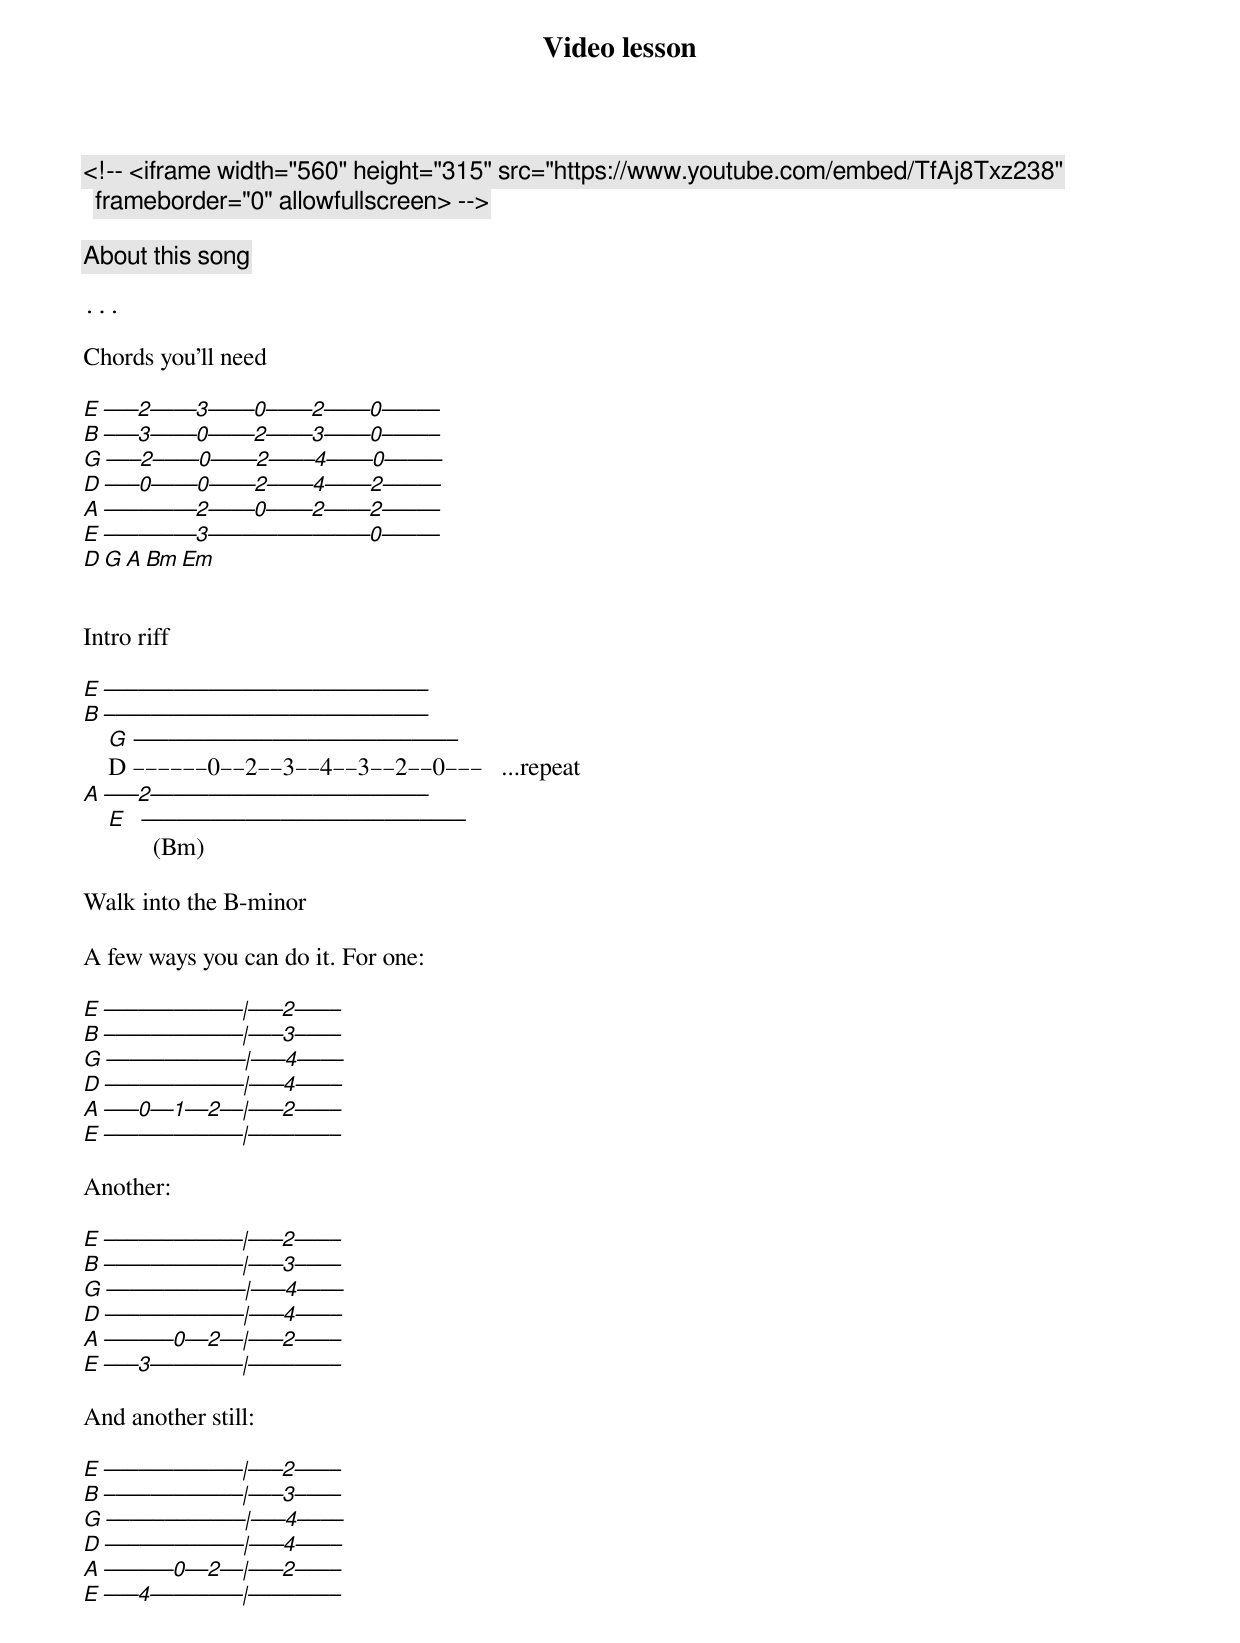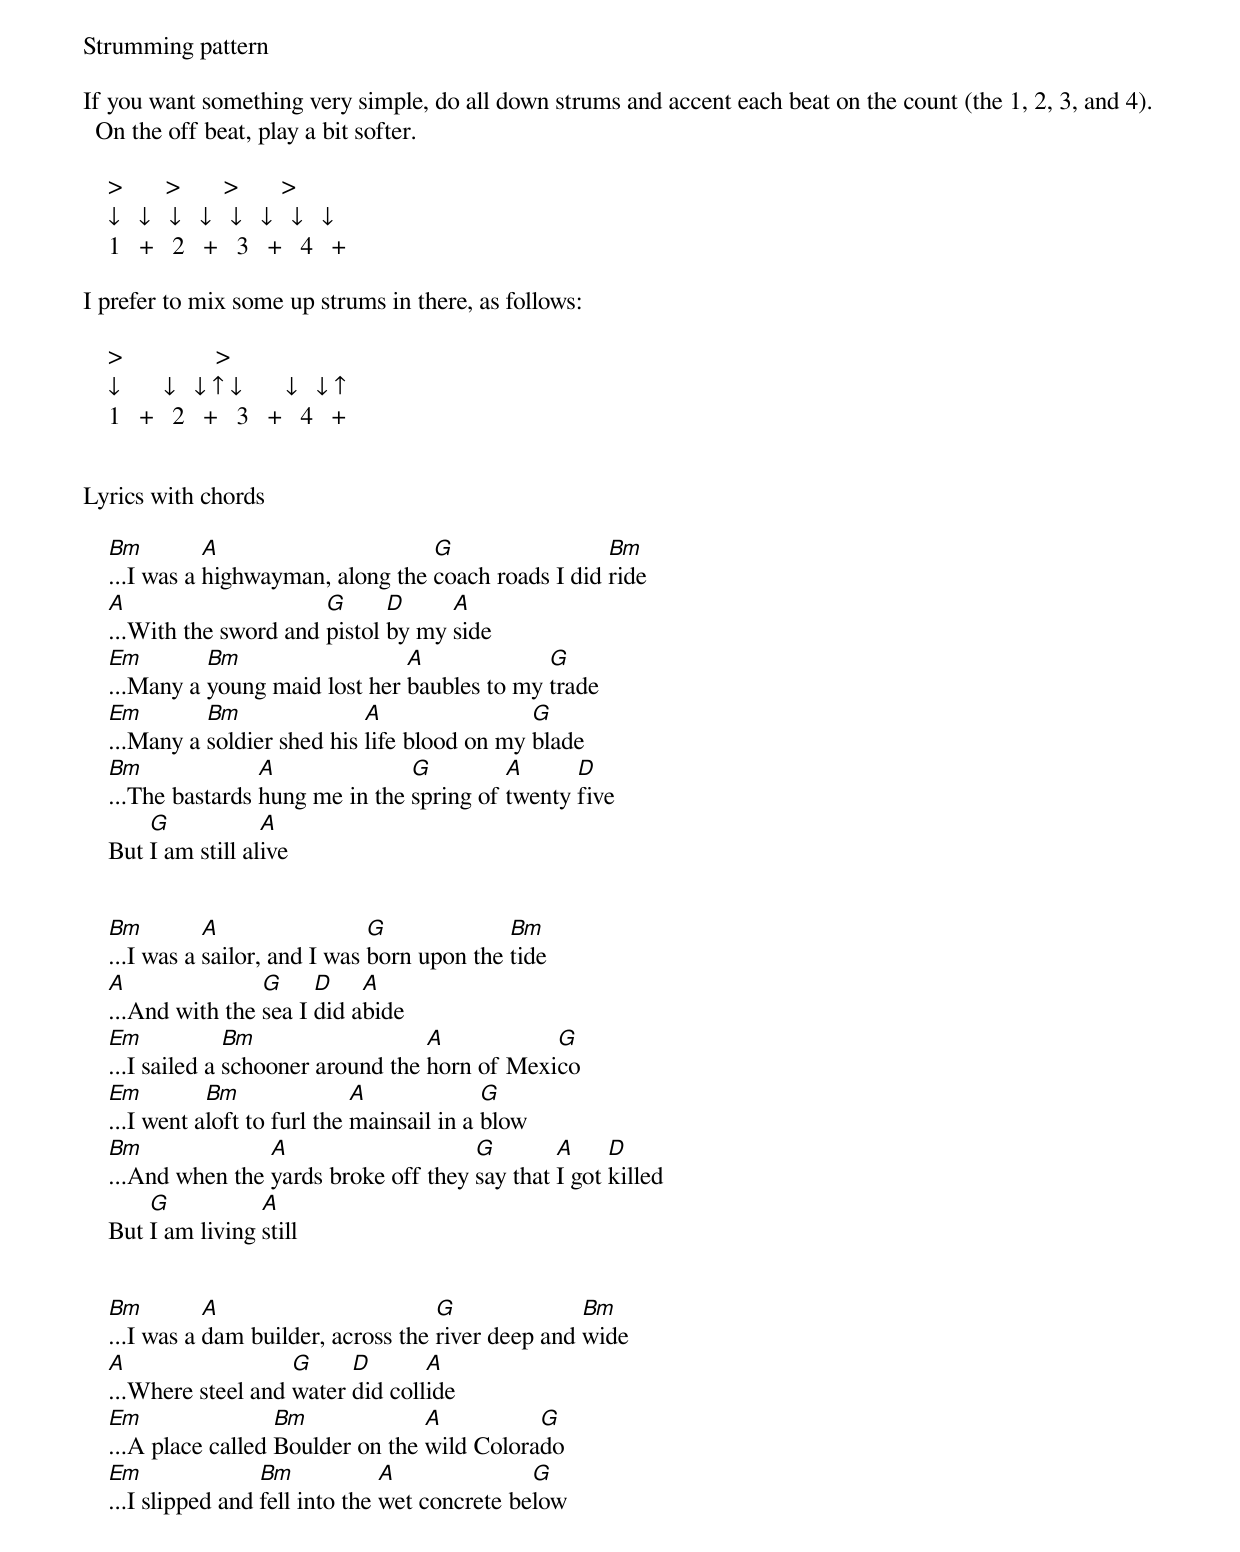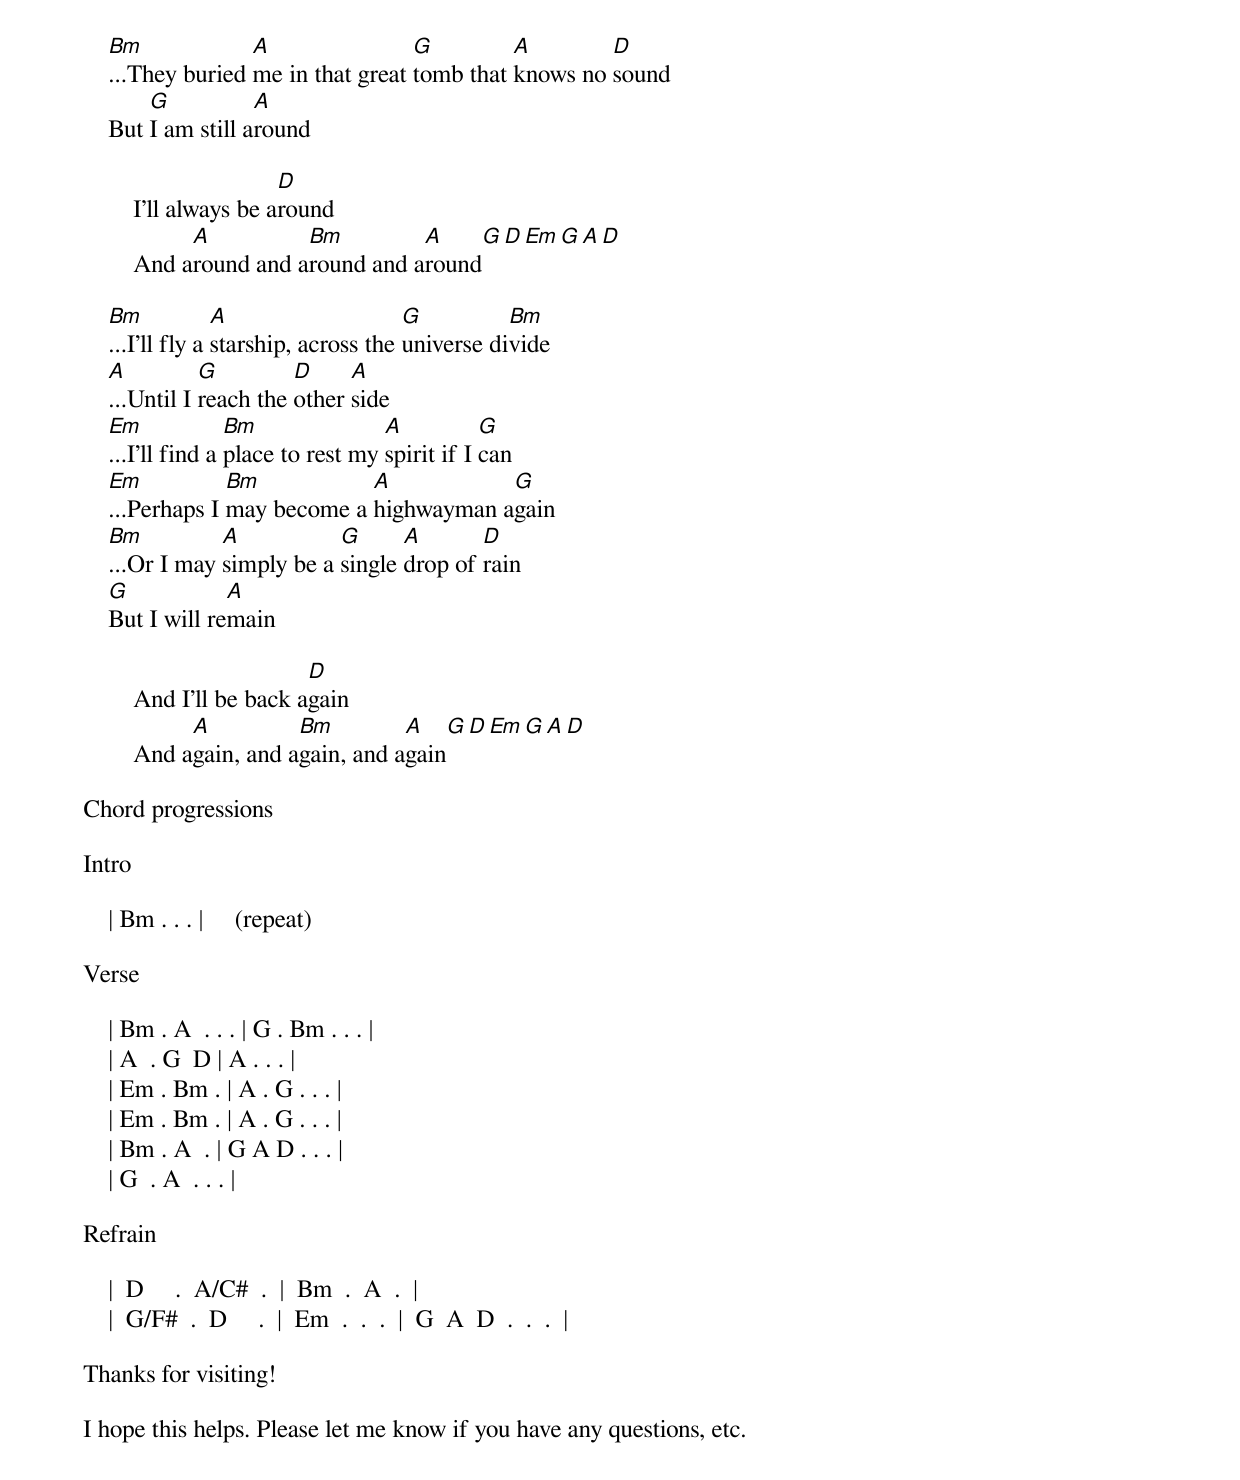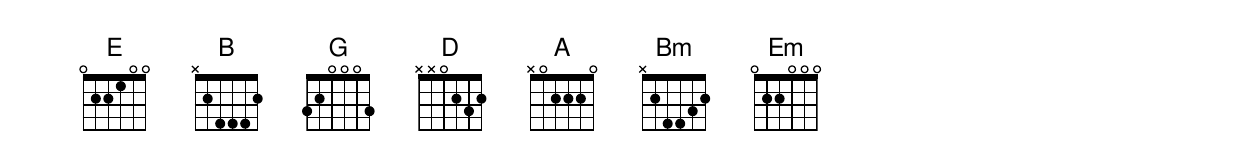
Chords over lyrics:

Video lesson

<!-- <iframe width="560" height="315" src="https://www.youtube.com/embed/TfAj8Txz238" frameborder="0" allowfullscreen></iframe> -->

About this song

...

Chords you'll need

    E –––2––––3––––0––––2––––0–––––
    B –––3––––0––––2––––3––––0–––––
    G –––2––––0––––2––––4––––0–––––
    D –––0––––0––––2––––4––––2–––––
    A ––––––––2––––0––––2––––2–––––
    E ––––––––3––––––––––––––0–––––
         D    G    A    Bm   Em


Intro riff

    E ––––––––––––––––––––––––––––
    B ––––––––––––––––––––––––––––
    G ––––––––––––––––––––––––––––
    D ––––––0––2––3––4––3––2––0–––   ...repeat
    A –––2––––––––––––––––––––––––
    E ––––––––––––––––––––––––––––
        (Bm)

Walk into the B-minor

A few ways you can do it. For one:

    E ––––––––––––|–––2––––
    B ––––––––––––|–––3––––
    G ––––––––––––|–––4––––
    D ––––––––––––|–––4––––
    A –––0––1––2––|–––2––––
    E ––––––––––––|––––––––

Another:

    E ––––––––––––|–––2––––
    B ––––––––––––|–––3––––
    G ––––––––––––|–––4––––
    D ––––––––––––|–––4––––
    A ––––––0––2––|–––2––––
    E –––3––––––––|––––––––

And another still:

    E ––––––––––––|–––2––––
    B ––––––––––––|–––3––––
    G ––––––––––––|–––4––––
    D ––––––––––––|–––4––––
    A ––––––0––2––|–––2––––
    E –––4––––––––|––––––––


Strumming pattern

If you want something very simple, do all down strums and accent each beat on the count (the 1, 2, 3, and 4). On the off beat, play a bit softer.

    >       >       >       >
    ↓   ↓   ↓   ↓   ↓   ↓   ↓   ↓
    1   +   2   +   3   +   4   +

I prefer to mix some up strums in there, as follows:

    >               >
    ↓       ↓   ↓ ↑ ↓       ↓   ↓ ↑
    1   +   2   +   3   +   4   +


Lyrics with chords

    Bm         A                     G                 Bm
    ...I was a highwayman, along the coach roads I did ride
    A                     G      D     A
    ...With the sword and pistol by my side
    Em        Bm                  A             G
    ...Many a young maid lost her baubles to my trade
    Em        Bm               A                G
    ...Many a soldier shed his life blood on my blade
    Bm              A              G         A      D
    ...The bastards hung me in the spring of twenty five
        G            A
    But I am still alive


    Bm         A                 G             Bm
    ...I was a sailor, and I was born upon the tide
    A               G     D    A
    ...And with the sea I did abide
    Em            Bm                  A           G
    ...I sailed a schooner around the horn of Mexico
    Em         Bm               A             G
    ...I went aloft to furl the mainsail in a blow
    Bm              A                    G        A     D
    ...And when the yards broke off they say that I got killed
        G           A
    But I am living still


    Bm         A                       G              Bm
    ...I was a dam builder, across the river deep and wide
    A                  G     D       A
    ...Where steel and water did collide
    Em                Bm             A          G
    ...A place called Boulder on the wild Colorado
    Em               Bm            A              G
    ...I slipped and fell into the wet concrete below
    Bm             A                G         A        D
    ...They buried me in that great tomb that knows no sound
        G           A
    But I am still around

                        D
        I'll always be around
             A          Bm         A      G    D    Em     G  A  D
        And around and around and around

    Bm            A                    G          Bm
    ...I'll fly a starship, across the universe divide
    A          G         D     A
    ...Until I reach the other side
    Em             Bm               A           G
    ...I'll find a place to rest my spirit if I can
    Em           Bm           A           G
    ...Perhaps I may become a highwayman again
    Bm          A           G      A       D
    ...Or I may simply be a single drop of rain
    G            A
    But I will remain

                          D
        And I'll be back again
             A          Bm         A      G    D    Em     G  A  D
        And again, and again, and again

Chord progressions

Intro

    | Bm . . . |     (repeat)

Verse

    | Bm . A  . . . | G . Bm . . . |
    | A  . G  D | A . . . |
    | Em . Bm . | A . G . . . |
    | Em . Bm . | A . G . . . |
    | Bm . A  . | G A D . . . |
    | G  . A  . . . |

Refrain

    |  D     .  A/C#  .  |  Bm  .  A  .  |
    |  G/F#  .  D     .  |  Em  .  .  .  |  G  A  D  .  .  .  |

Thanks for visiting!

I hope this helps. Please let me know if you have any questions, etc.
